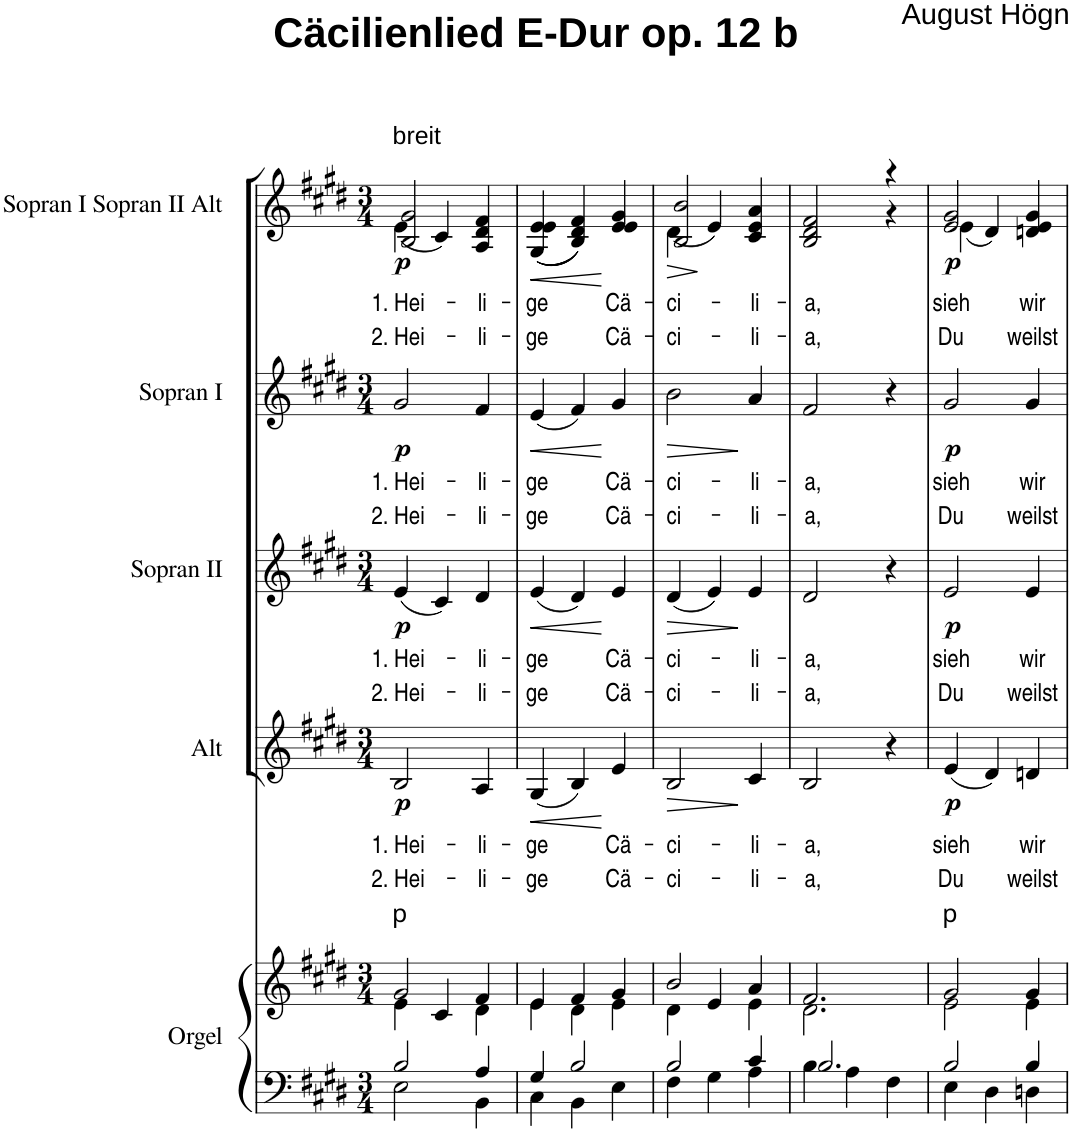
**kern	**kern	**kern	**text	**text	**dynam	**kern	**text	**text	**dynam	**kern	**text	**text	**dynam	**kern	**text	**text	**dynam
*part5	*part5	*part4	*part4	*part4	*part4	*part3	*part3	*part3	*part3	*part2	*part2	*part2	*part2	*part1	*part1	*part1	*part1
*staff6	*staff5	*staff4	*staff4	*staff4	*staff4	*staff3	*staff3	*staff3	*staff3	*staff2	*staff2	*staff2	*staff2	*staff1	*staff1	*staff1	*staff1
*I"Orgel	*	*I"Alt	*	*	*	*I"Sopran II	*	*	*	*I"Sopran I	*	*	*	*I"Sopran I Sopran II Alt	*	*	*
*I'Org.	*	*I'A.	*	*	*	*I'S. II	*	*	*	*I'S. I	*	*	*	*I'S. I S. II A.	*	*	*
*clefF4	*clefG2	*clefG2	*	*	*	*clefG2	*	*	*	*clefG2	*	*	*	*clefG2	*	*	*
*k[f#c#g#d#]	*k[f#c#g#d#]	*k[f#c#g#d#]	*	*	*	*k[f#c#g#d#]	*	*	*	*k[f#c#g#d#]	*	*	*	*k[f#c#g#d#]	*	*	*
*E:	*E:	*E:	*	*	*	*E:	*	*	*	*E:	*	*	*	*E:	*	*	*
*M3/4	*M3/4	*M3/4	*	*	*	*M3/4	*	*	*	*M3/4	*	*	*	*M3/4	*	*	*
=1	=1	=1	=1	=1	=1	=1	=1	=1	=1	=1	=1	=1	=1	=1	=1	=1	=1
*^	*^	*	*	*	*	*	*	*	*	*	*	*	*	*	*	*	*
!	!	!	!	!	!	!	!	!	!	!	!	!	!	!	!	!LO:TX:a:t=breit	!	!	!
!	!	!LO:TX:a:t=p	!	!	!	!	!	!	!	!	!	!	!	!	!	!	!	!	!
!	!	!	!	!	!LO:LY:b	!LO:LY:b	!LO:DY:b	!	!LO:LY:b	!LO:LY:b	!LO:DY:b	!	!LO:LY:b	!LO:LY:b	!LO:DY:b	!	!LO:LY:b	!LO:LY:b	!LO:DY:b
*	*	*	*	*	*	*	*	*	*	*	*	*	*	*	*	*^	*	*	*
2B/	2E\	2g#/	4e\	2B/	1. Hei-	2. Hei-	p	(4e/	1. Hei-	2. Hei-	p	2g#/	1. Hei-	2. Hei-	p	2B/ 2g#/	(4e\	1. Hei-	2. Hei-	p
.	.	.	4c#/	.	.	.	.	4c#/)	.	.	.	.	.	.	.	.	4c#/)	.	.	.
!	!	!	!	!	!LO:LY:b	!LO:LY:b	!	!	!LO:LY:b	!LO:LY:b	!	!	!LO:LY:b	!LO:LY:b	!	!	!	!LO:LY:b	!LO:LY:b	!
4A/	4BB\	4f#/	4d#\	4A/	-li-	-li-	.	4d#/	-li-	-li-	.	4f#/	-li-	-li-	.	4A/ 4d#/ 4f#/	4ryy	-li-	-li-	.
=2	=2	=2	=2	=2	=2	=2	=2	=2	=2	=2	=2	=2	=2	=2	=2	=2	=2	=2	=2	=2
!	!	!	!	!	!LO:LY:b	!LO:LY:b	!LO:HP:b	!	!LO:LY:b	!LO:LY:b	!LO:HP:b	!	!LO:LY:b	!LO:LY:b	!LO:HP:b	!	!	!LO:LY:b	!LO:LY:b	!LO:HP:b
*	*	*	*	*	*	*	*	*	*	*	*	*	*	*	*	*v	*v	*	*	*
4G#/	4C#\	4e/	4e\	(4G#/	-ge	-ge	<	(4e/	-ge	-ge	<	(4e/	-ge	-ge	<	(((4G#/ 4e/ 4e/	-ge	-ge	<
2B/	4BB\	4f#/	4d#\	4B/)	.	.	.	4d#/)	.	.	.	4f#/)	.	.	.	4B/ 4d#/ 4f#/)))	.	.	.
!	!	!	!	!	!LO:LY:b	!LO:LY:b	!	!	!LO:LY:b	!LO:LY:b	!	!	!LO:LY:b	!LO:LY:b	!	!	!LO:LY:b	!LO:LY:b	!
.	4E\	4g#/	4e\	4e/	Cä-	Cä-	[	4e/	Cä-	Cä-	[	4g#/	Cä-	Cä-	[	4e/ 4e/ 4g#/	Cä-	Cä-	[
=3	=3	=3	=3	=3	=3	=3	=3	=3	=3	=3	=3	=3	=3	=3	=3	=3	=3	=3	=3
!	!	!	!	!	!LO:LY:b	!LO:LY:b	!LO:HP:b	!	!LO:LY:b	!LO:LY:b	!LO:HP:b	!	!LO:LY:b	!LO:LY:b	!LO:HP:b	!	!LO:LY:b	!LO:LY:b	!LO:HP:b
*	*	*	*	*	*	*	*	*	*	*	*	*	*	*	*	*^	*	*	*
2B/	4F#\	2b/	4d#\	2B/	-ci-	-ci-	>	(4d#/	-ci-	-ci-	>	2b\	-ci-	-ci-	>	2B/ 2b/	(4d#\	-ci-	-ci-	>
.	4G#\	.	4e/	.	.	.	.	4e/)	.	.	.	.	.	.	.	.	4e/)	.	.	]
!	!	!	!	!	!LO:LY:b	!LO:LY:b	!	!	!LO:LY:b	!LO:LY:b	!	!	!LO:LY:b	!LO:LY:b	!	!	!	!LO:LY:b	!LO:LY:b	!
4c#/	4A\	4a/	4e\	4c#/	-li-	-li-	]	4e/	-li-	-li-	]	4a/	-li-	-li-	]	4c#/ 4e/ 4a/	4ryy	-li-	-li-	.
=4	=4	=4	=4	=4	=4	=4	=4	=4	=4	=4	=4	=4	=4	=4	=4	=4	=4	=4	=4	=4
!	!	!	!	!	!LO:LY:b	!LO:LY:b	!	!	!LO:LY:b	!LO:LY:b	!	!	!LO:LY:b	!LO:LY:b	!	!	!	!LO:LY:b	!LO:LY:b	!
2.B/	4B\	2.f#/	2.d#\	2B/	-a,	-a,	.	2d#/	-a,	-a,	.	2f#/	-a,	-a,	.	2B/ 2d#/ 2f#/	2ryy	-a,	-a,	.
.	4A\	.	.	.	.	.	.	.	.	.	.	.	.	.	.	.	.	.	.	.
.	4F#\	.	.	4r	.	.	.	4r	.	.	.	4r	.	.	.	4r	4r	.	.	.
=5	=5	=5	=5	=5	=5	=5	=5	=5	=5	=5	=5	=5	=5	=5	=5	=5	=5	=5	=5	=5
!	!	!LO:TX:a:t=p	!	!	!	!	!	!	!	!	!	!	!	!	!	!	!	!	!	!
!	!	!	!	!	!LO:LY:b	!LO:LY:b	!LO:DY:b	!	!LO:LY:b	!LO:LY:b	!LO:DY:b	!	!LO:LY:b	!LO:LY:b	!LO:DY:b	!	!	!LO:LY:b	!LO:LY:b	!LO:DY:b
2B/	4E\	2g#/	2e\	(4e/	sieh	Du	p	2e/	sieh	Du	p	2g#/	sieh	Du	p	2e/ 2g#/	(4e\	sieh	Du	p
.	4D#\	.	.	4d#/)	.	.	.	.	.	.	.	.	.	.	.	.	4d#/)	.	.	.
!	!	!	!	!	!LO:LY:b	!LO:LY:b	!	!	!LO:LY:b	!LO:LY:b	!	!	!LO:LY:b	!LO:LY:b	!	!	!	!LO:LY:b	!LO:LY:b	!
4B/	4Dn\	4g#/	4e\	4dn/	wir	weilst	.	4e/	wir	weilst	.	4g#/	wir	weilst	.	4dn/ 4e/ 4g#/	4ryy	wir	weilst	.
*v	*v	*	*	*	*	*	*	*	*	*	*	*	*	*	*	*v	*v	*	*	*
*	*v	*v	*	*	*	*	*	*	*	*	*	*	*	*	*	*	*	*
=	=	=	=	=	=	=	=	=	=	=	=	=	=	=	=	=	=
*-	*-	*-	*-	*-	*-	*-	*-	*-	*-	*-	*-	*-	*-	*-	*-	*-	*-
